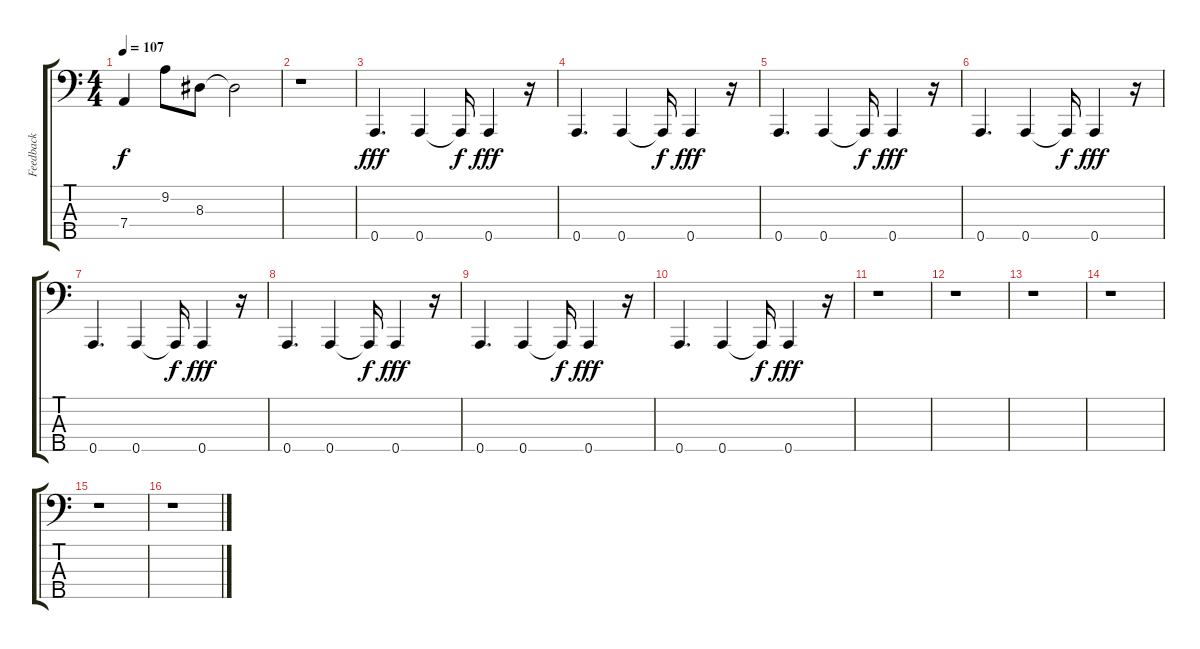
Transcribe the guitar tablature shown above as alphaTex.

\track ("Feedback" "Feedback") {instrument electricbassfinger}
\staff {score tabs}
\tuning (F2 C2 G1 D1 A0) {hide}
\ts (4 4)
\tempo 107
\clef f4
\ks c
7.4.4{dy f} 9.2.8 8.3.8 8.3{t}.2 |
r.1 |
0.5.4{d dy fff} 0.5.4 0.5{t}.16{dy f} 0.5.4{dy fff} r.16 |
0.5.4{d} 0.5.4 0.5{t}.16{dy f} 0.5.4{dy fff} r.16 |
0.5.4{d} 0.5.4 0.5{t}.16{dy f} 0.5.4{dy fff} r.16 |
0.5.4{d} 0.5.4 0.5{t}.16{dy f} 0.5.4{dy fff} r.16 |
0.5.4{d} 0.5.4 0.5{t}.16{dy f} 0.5.4{dy fff} r.16 |
0.5.4{d} 0.5.4 0.5{t}.16{dy f} 0.5.4{dy fff} r.16 |
0.5.4{d} 0.5.4 0.5{t}.16{dy f} 0.5.4{dy fff} r.16 |
0.5.4{d} 0.5.4 0.5{t}.16{dy f} 0.5.4{dy fff} r.16 |
r.1 |
r.1 |
r.1 |
r.1 |
r.1 |
r.1
